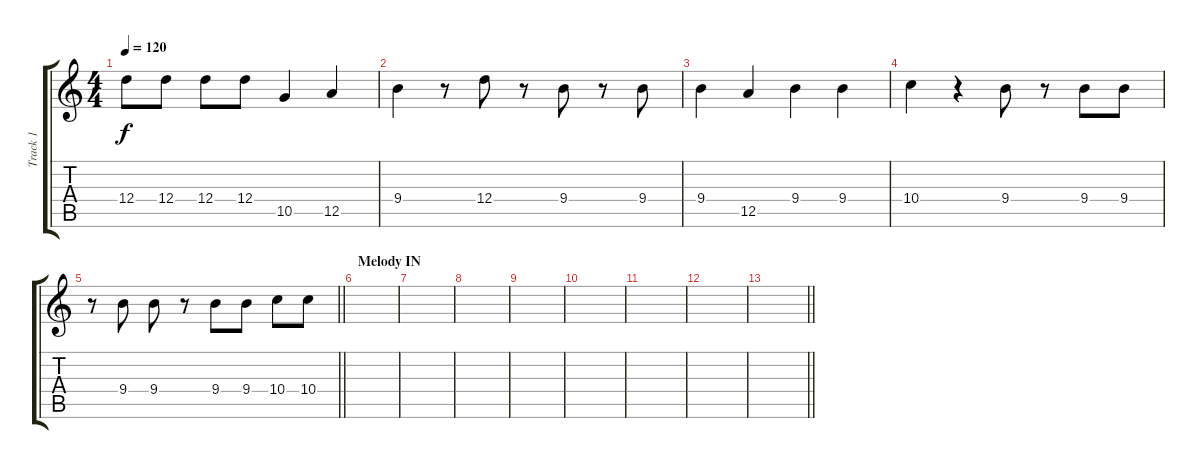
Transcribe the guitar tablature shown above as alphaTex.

\track ("Track 1" "Track 1") {instrument acousticguitarsteel}
\staff {score tabs}
\tuning (E4 B3 G3 D3 A2 E2) {hide}
\ts (4 4)
\tempo 120
\clef g2
\ks c
12.4.8{dy f} 12.4.8 12.4.8 12.4.8 10.5.4 12.5.4 |
9.4.4 r.8 12.4.8 r.8 9.4.8 r.8 9.4.8 |
9.4.4 12.5.4 9.4.4 9.4.4 |
10.4.4 r.4 9.4.8 r.8 9.4.8 9.4.8 |
\barLineRight lightlight
r.8 9.4.8 9.4.8 r.8 9.4.8 9.4.8 10.4.8 10.4.8 |
\section ("" "Melody IN")
|
|
|
|
|
|
|
\barLineRight lightlight
